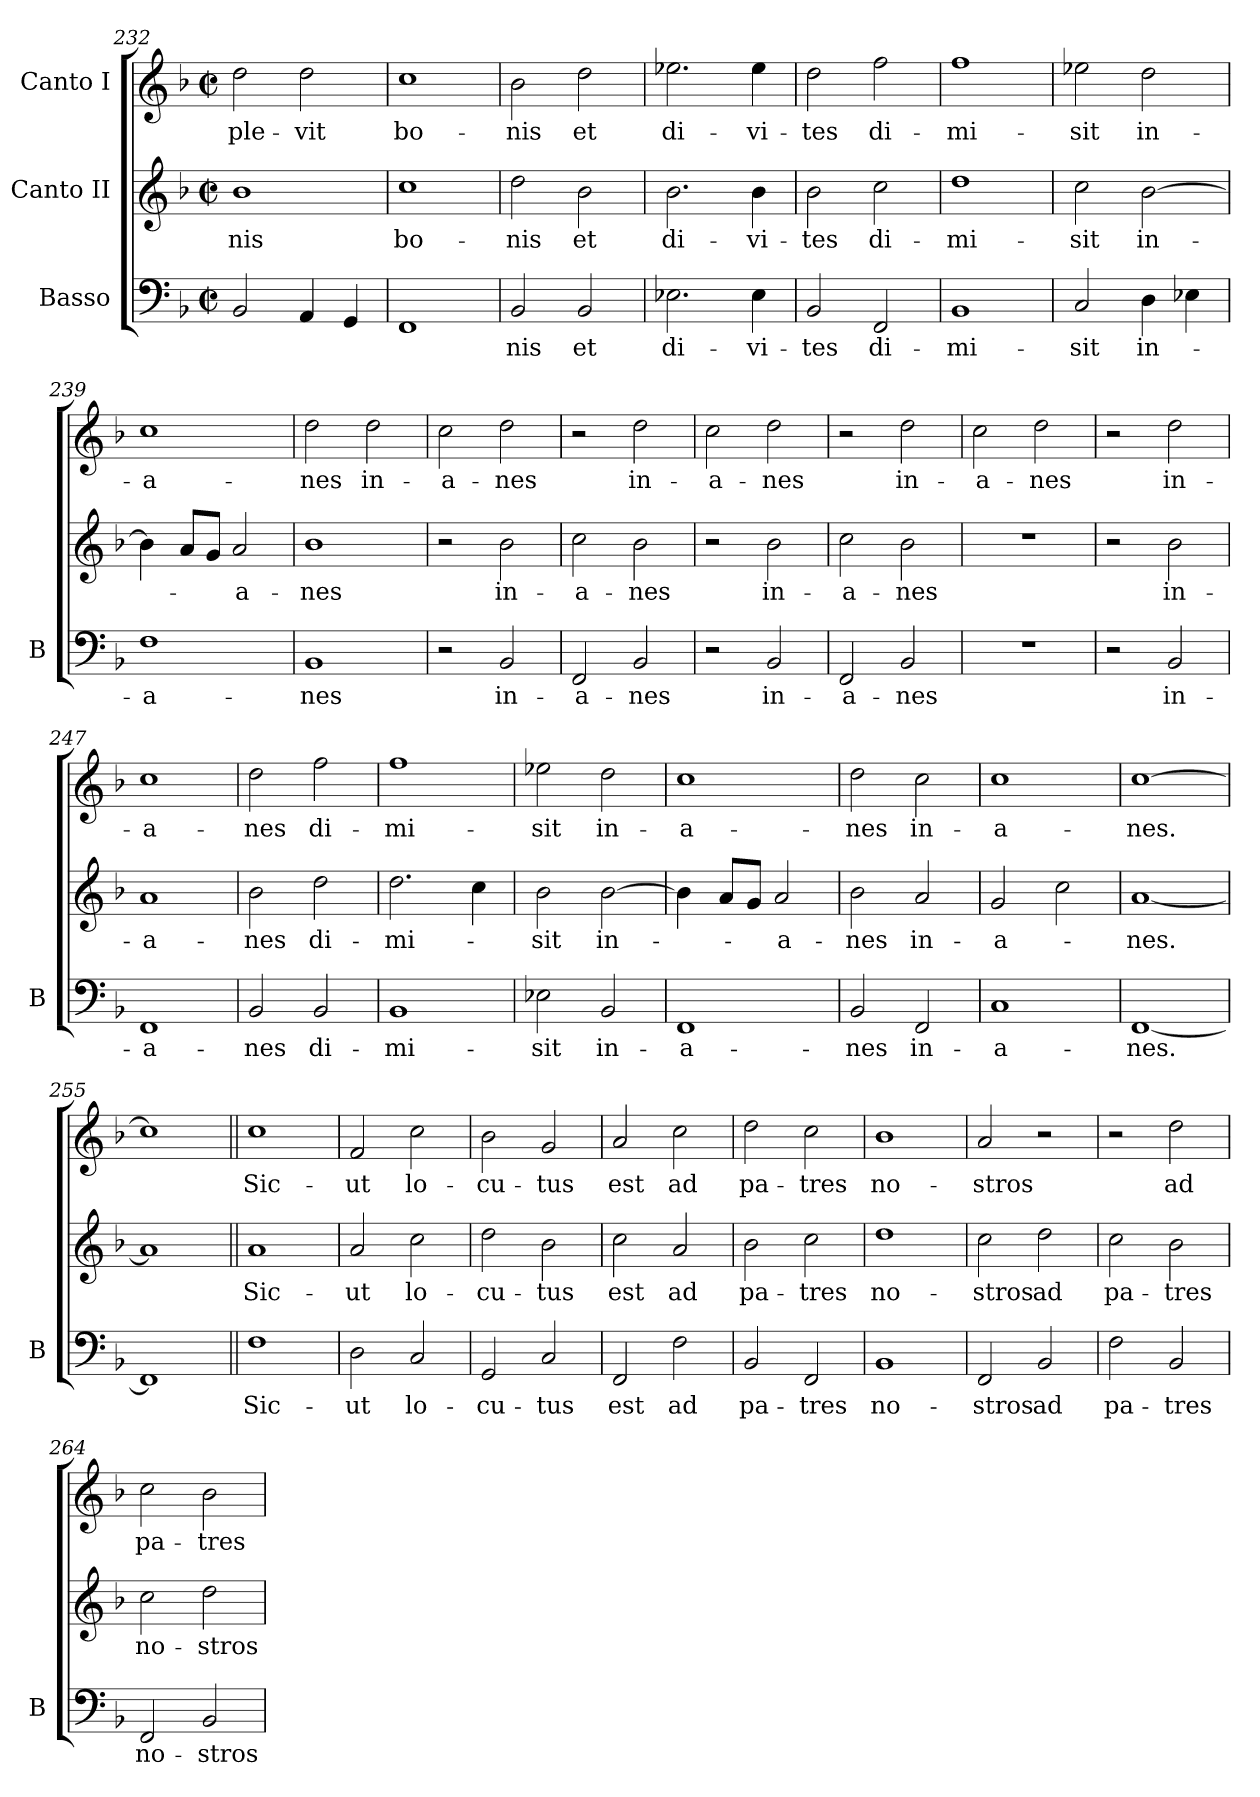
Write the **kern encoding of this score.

**kern	**text	**kern	**text	**kern	**text
*part3	*part3	*part2	*part2	*part1	*part1
*staff3	*staff3	*staff2	*staff2	*staff1	*staff1
*I"Basso	*	*I"Canto II	*	*I"Canto I	*
*I'B	*	*	*	*	*
*clefF4	*	*clefG2	*	*clefG2	*
*k[b-]	*	*k[b-]	*	*k[b-]	*
*M2/2	*	*M2/2	*	*M2/2	*
*met(c|)	*	*met(c|)	*	*met(c|)	*
=232	=232	=232	=232	=232	=232
2BB-/	.	1b-	-nis	2dd\	-ple-
4AA/	.	.	.	2dd\	-vit
4GG/	.	.	.	.	.
=233	=233	=233	=233	=233	=233
1FF	.	1cc	bo-	1cc	bo-
=234	=234	=234	=234	=234	=234
2BB-/	-nis	2dd\	-nis	2b-\	-nis
2BB-/	et	2b-\	et	2dd\	et
=235	=235	=235	=235	=235	=235
2.E-X\	di-	2.b-\	di-	2.ee-X\	di-
4E-\	-vi-	4b-\	-vi-	4ee-\	-vi-
=236	=236	=236	=236	=236	=236
2BB-/	-tes	2b-\	-tes	2dd\	-tes
2FF/	di-	2cc\	di-	2ff\	di-
=237	=237	=237	=237	=237	=237
1BB-	-mi-	1dd	-mi-	1ff	-mi-
=238	=238	=238	=238	=238	=238
2C/	-sit	2cc\	-sit	2ee-X\	-sit
4D\	in-	[2b-\	in-	2dd\	in-
4E-X\	.	.	.	.	.
=239	=239	=239	=239	=239	=239
1F	-a-	4b-\]	.	1cc	-a-
.	.	8a/L	.	.	.
.	.	8g/J	.	.	.
.	.	2a/	-a-	.	.
=240	=240	=240	=240	=240	=240
1BB-	-nes	1b-	-nes	2dd\	-nes
.	.	.	.	2dd\	in-
=241	=241	=241	=241	=241	=241
2r	.	2r	.	2cc\	-a-
2BB-/	in-	2b-\	in-	2dd\	-nes
=242	=242	=242	=242	=242	=242
2FF/	-a-	2cc\	-a-	2r	.
2BB-/	-nes	2b-\	-nes	2dd\	in-
=243	=243	=243	=243	=243	=243
2r	.	2r	.	2cc\	-a-
2BB-/	in-	2b-\	in-	2dd\	-nes
=244	=244	=244	=244	=244	=244
2FF/	-a-	2cc\	-a-	2r	.
2BB-/	-nes	2b-\	-nes	2dd\	in-
=245	=245	=245	=245	=245	=245
1r	.	1r	.	2cc\	-a-
.	.	.	.	2dd\	-nes
=246	=246	=246	=246	=246	=246
2r	.	2r	.	2r	.
2BB-/	in-	2b-\	in-	2dd\	in-
=247	=247	=247	=247	=247	=247
1FF	-a-	1a	-a-	1cc	-a-
=248	=248	=248	=248	=248	=248
2BB-/	-nes	2b-\	-nes	2dd\	-nes
2BB-/	di-	2dd\	di-	2ff\	di-
=249	=249	=249	=249	=249	=249
1BB-	-mi-	2.dd\	-mi-	1ff	-mi-
.	.	4cc\	.	.	.
=250	=250	=250	=250	=250	=250
2E-X\	-sit	2b-\	-sit	2ee-X\	-sit
2BB-/	in-	[2b-\	in-	2dd\	in-
=251	=251	=251	=251	=251	=251
1FF	-a-	4b-\]	.	1cc	-a-
.	.	8a/L	.	.	.
.	.	8g/J	.	.	.
.	.	2a/	-a-	.	.
=252	=252	=252	=252	=252	=252
2BB-/	-nes	2b-\	-nes	2dd\	-nes
2FF/	in-	2a/	in-	2cc\	in-
=253	=253	=253	=253	=253	=253
1C	-a-	2g/	-a-	1cc	-a-
.	.	2cc\	.	.	.
=254	=254	=254	=254	=254	=254
[1FF	-nes.	[1a	-nes.	[1cc	-nes.
=255	=255	=255	=255	=255	=255
1FF]	.	1a]	.	1cc]	.
=256||	=256||	=256||	=256||	=256||	=256||
1F	Sic-	1a	Sic-	1cc	Sic-
=257	=257	=257	=257	=257	=257
2D\	-ut	2a/	-ut	2f/	-ut
2C/	lo-	2cc\	lo-	2cc\	lo-
=258	=258	=258	=258	=258	=258
2GG/	-cu-	2dd\	-cu-	2b-\	-cu-
2C/	-tus	2b-\	-tus	2g/	-tus
=259	=259	=259	=259	=259	=259
2FF/	est	2cc\	est	2a/	est
2F\	ad	2a/	ad	2cc\	ad
=260	=260	=260	=260	=260	=260
2BB-/	pa-	2b-\	pa-	2dd\	pa-
2FF/	-tres	2cc\	-tres	2cc\	-tres
=261	=261	=261	=261	=261	=261
1BB-	no-	1dd	no-	1b-	no-
=262	=262	=262	=262	=262	=262
2FF/	-stros	2cc\	-stros	2a/	-stros
2BB-/	ad	2dd\	ad	2r	.
=263	=263	=263	=263	=263	=263
2F\	pa-	2cc\	pa-	2r	.
2BB-/	-tres	2b-\	-tres	2dd\	ad
=264	=264	=264	=264	=264	=264
2FF/	no-	2cc\	no-	2cc\	pa-
2BB-/	-stros	2dd\	-stros	2b-\	-tres
=	=	=	=	=	=
*-	*-	*-	*-	*-	*-
